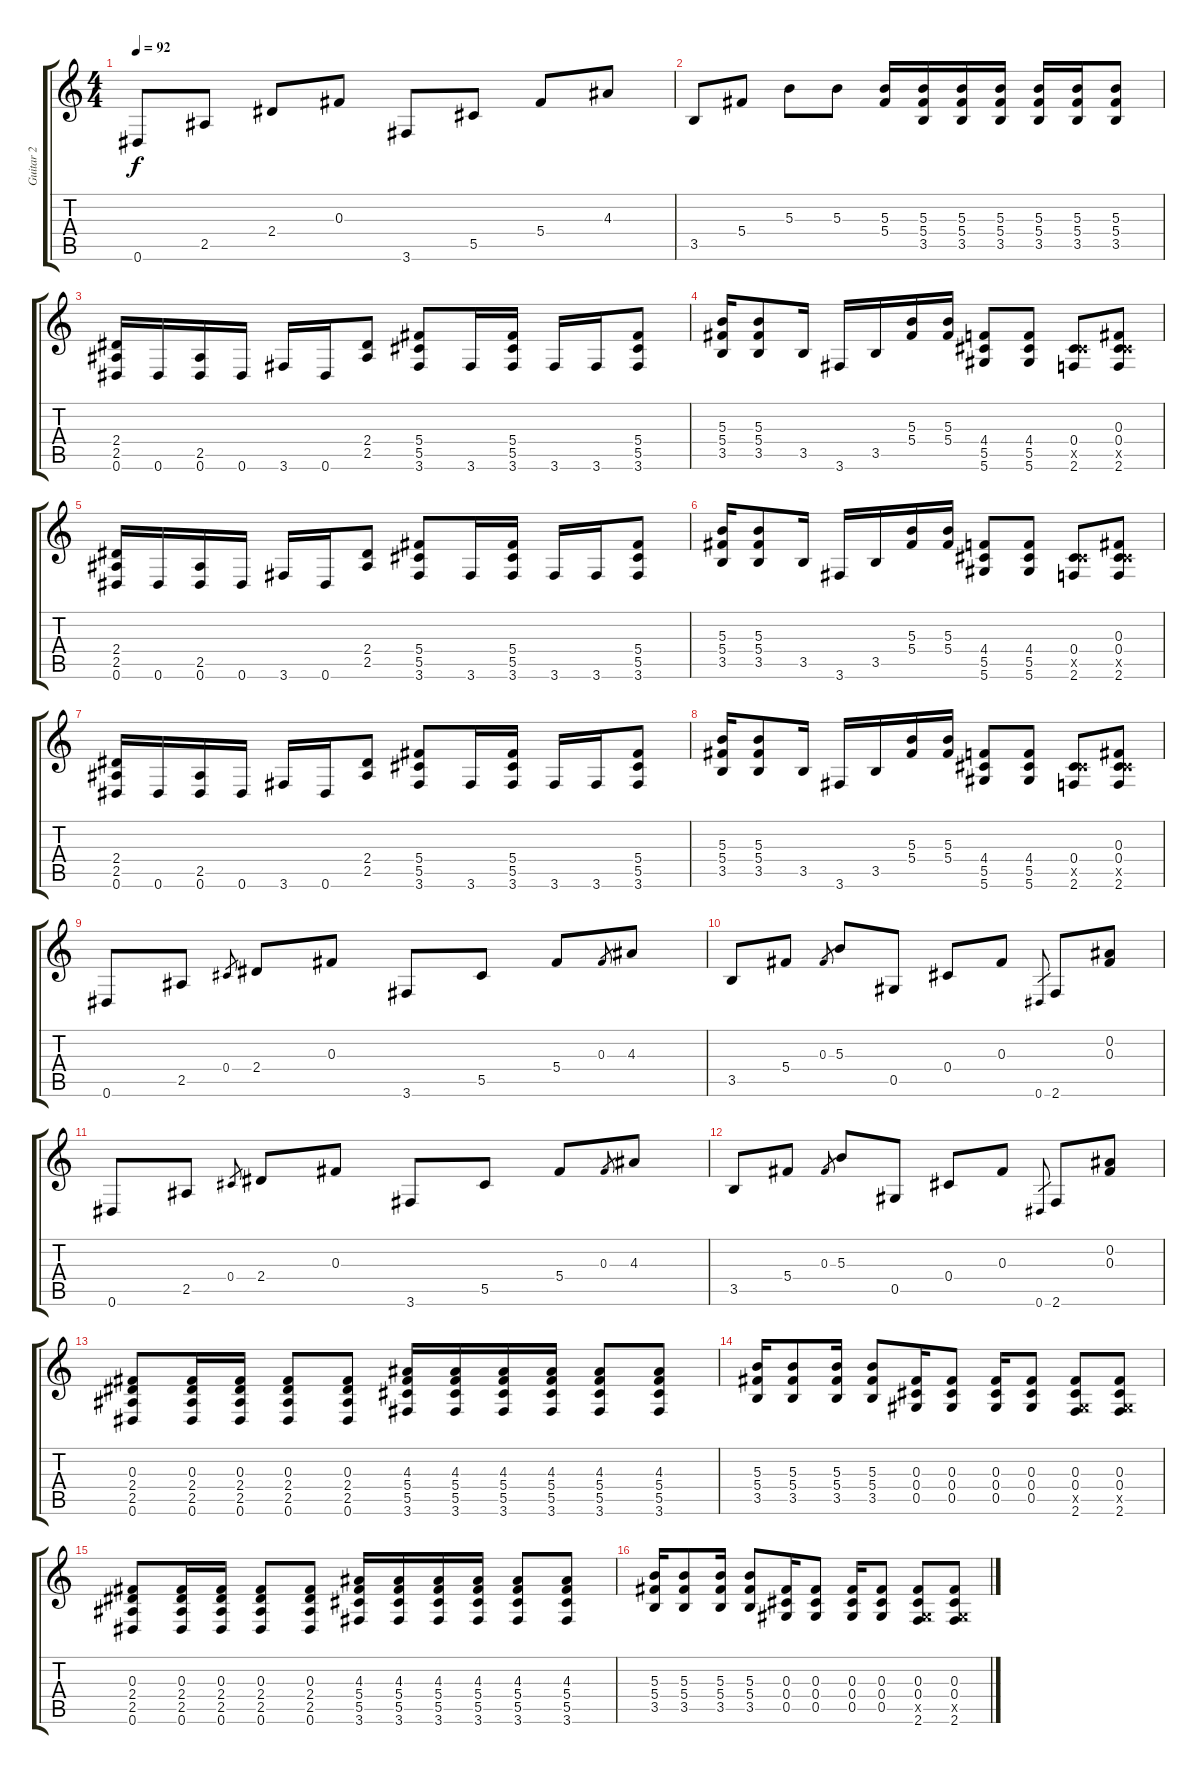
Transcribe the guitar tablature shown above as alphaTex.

\track ("Guitar 2" "Guitar 2") {instrument electricguitarclean}
\staff {score tabs}
\tuning (Eb4 Bb3 Gb3 Db3 Ab2 Eb2) {hide}
\ts (4 4)
\tempo 92
\clef g2
\ks c
0.6.8{dy f} 2.5.8 2.4.8 0.3.8 3.6.8 5.5.8 5.4.8 4.3.8 |
3.5.8{instrument electricguitarmuted} 5.4.8 5.3.8 5.3.8 (5.3 5.4).16 (5.3 5.4 3.5).16 (5.3 5.4 3.5).16{volume 10 instrument distortionguitar} (5.3 5.4 3.5).16 (5.3 5.4 3.5).16 (5.3 5.4 3.5).16 (5.3 5.4 3.5).8 |
(2.4 2.5 0.6).16 0.6.16 (2.5 0.6).16 0.6.16 3.6.16 0.6.16 (2.4 2.5).8 (5.4 5.5 3.6).8 3.6.16 (5.4 5.5 3.6).16 3.6.16 3.6.16 (5.4 5.5 3.6).8 |
(5.3 5.4 3.5).16 (5.3 5.4 3.5).8 3.5.16 3.6.16 3.5.16 (5.3 5.4).16 (5.3 5.4).16 (4.4 5.5 5.6).8 (4.4 5.5 5.6).8 (0.4 5.5{x} 2.6).8 (0.3 0.4 5.5{x} 2.6).8 |
(2.4 2.5 0.6).16 0.6.16 (2.5 0.6).16 0.6.16 3.6.16 0.6.16 (2.4 2.5).8 (5.4 5.5 3.6).8 3.6.16 (5.4 5.5 3.6).16 3.6.16 3.6.16 (5.4 5.5 3.6).8 |
(5.3 5.4 3.5).16 (5.3 5.4 3.5).8 3.5.16 3.6.16 3.5.16 (5.3 5.4).16 (5.3 5.4).16 (4.4 5.5 5.6).8 (4.4 5.5 5.6).8 (0.4 5.5{x} 2.6).8 (0.3 0.4 5.5{x} 2.6).8 |
(2.4 2.5 0.6).16 0.6.16 (2.5 0.6).16 0.6.16 3.6.16 0.6.16 (2.4 2.5).8 (5.4 5.5 3.6).8 3.6.16 (5.4 5.5 3.6).16 3.6.16 3.6.16 (5.4 5.5 3.6).8 |
(5.3 5.4 3.5).16 (5.3 5.4 3.5).8 3.5.16 3.6.16 3.5.16 (5.3 5.4).16 (5.3 5.4).16 (4.4 5.5 5.6).8 (4.4 5.5 5.6).8 (0.4 5.5{x} 2.6).8 (0.3 0.4 5.5{x} 2.6).8 |
0.6.8{volume 13 instrument electricguitarclean} 2.5.8 0.4.8{gr} 2.4.8 0.3.8 3.6.8 5.5.8 5.4.8 0.3.8{gr} 4.3.8 |
3.5.8 5.4.8 0.3.8{gr} 5.3.8 0.5.8 0.4.8 0.3.8 0.6.8{gr} 2.6.8 (0.2 0.3).8 |
0.6.8 2.5.8 0.4.8{gr} 2.4.8 0.3.8 3.6.8 5.5.8 5.4.8 0.3.8{gr} 4.3.8 |
3.5.8 5.4.8 0.3.8{gr} 5.3.8 0.5.8 0.4.8 0.3.8 0.6.8{gr} 2.6.8 (0.2 0.3).8 |
(0.3 2.4 2.5 0.6).8 (0.3 2.4 2.5 0.6).16 (0.3 2.4 2.5 0.6).16 (0.3 2.4 2.5 0.6).8 (0.3 2.4 2.5 0.6).8 (4.3 5.4 5.5 3.6).16 (4.3 5.4 5.5 3.6).16 (4.3 5.4 5.5 3.6).16 (4.3 5.4 5.5 3.6).16 (4.3 5.4 5.5 3.6).8 (4.3 5.4 5.5 3.6).8 |
(5.3 5.4 3.5).16 (5.3 5.4 3.5).8 (5.3 5.4 3.5).16 (5.3 5.4 3.5).8 (0.3 0.4 0.5).16 (0.3 0.4 0.5).8 (0.3 0.4 0.5).16 (0.3 0.4 0.5).8 (0.3 0.4 0.5{x} 2.6).8 (0.3 0.4 0.5{x} 2.6).8 |
(0.3 2.4 2.5 0.6).8 (0.3 2.4 2.5 0.6).16 (0.3 2.4 2.5 0.6).16 (0.3 2.4 2.5 0.6).8 (0.3 2.4 2.5 0.6).8 (4.3 5.4 5.5 3.6).16 (4.3 5.4 5.5 3.6).16 (4.3 5.4 5.5 3.6).16 (4.3 5.4 5.5 3.6).16 (4.3 5.4 5.5 3.6).8 (4.3 5.4 5.5 3.6).8 |
(5.3 5.4 3.5).16 (5.3 5.4 3.5).8 (5.3 5.4 3.5).16 (5.3 5.4 3.5).8 (0.3 0.4 0.5).16 (0.3 0.4 0.5).8 (0.3 0.4 0.5).16 (0.3 0.4 0.5).8 (0.3 0.4 0.5{x} 2.6).8 (0.3 0.4 0.5{x} 2.6).8
